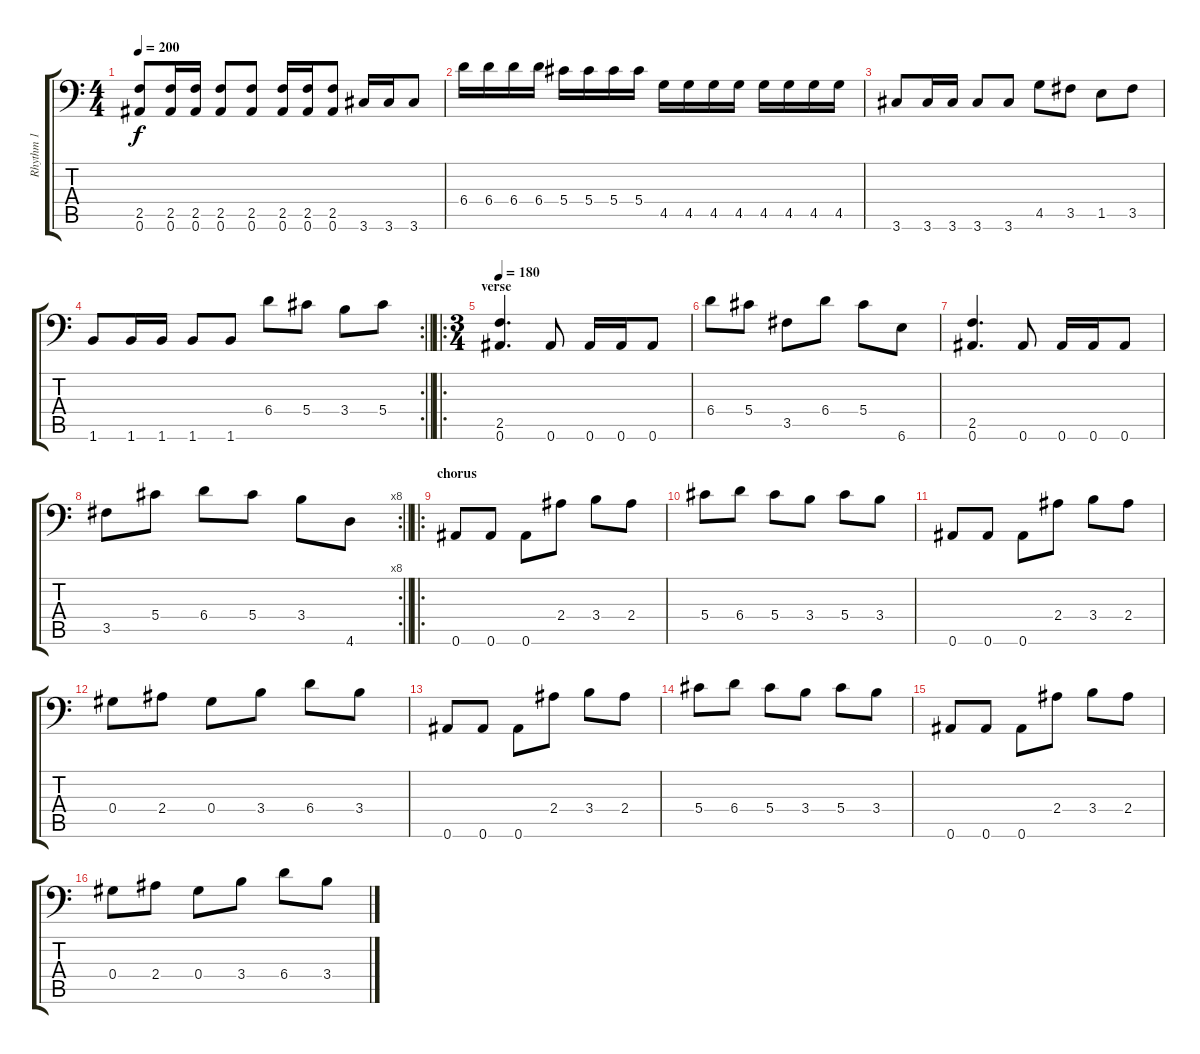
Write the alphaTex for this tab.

\track ("Rhythm 1" "Rhythm 1") {instrument distortionguitar}
\staff {score tabs}
\tuning (Bb3 F3 Db3 Ab2 Eb2 Bb1) {hide}
\ts (4 4)
\tempo 200
\clef f4
\ks c
(2.5 0.6).8{dy f} (2.5 0.6).16 (2.5 0.6).16 (2.5 0.6).8 (2.5 0.6).8 (2.5 0.6).16 (2.5 0.6).16 (2.5 0.6).8 3.6.16 3.6.16 3.6.8 |
6.4.16 6.4.16 6.4.16 6.4.16 5.4.16 5.4.16 5.4.16 5.4.16 4.5.16 4.5.16 4.5.16 4.5.16 4.5.16 4.5.16 4.5.16 4.5.16 |
3.6.8 3.6.16 3.6.16 3.6.8 3.6.8 4.5.8 3.5.8 1.5.8 3.5.8 |
\rc 2
\barLineRight lightlight
1.6.8 1.6.16 1.6.16 1.6.8 1.6.8 6.4.8 5.4.8 3.4.8 5.4.8 |
\ro
\ts (3 4)
\section ("" "verse")
\tempo 180
(2.5 0.6).4{d} 0.6.8 0.6.16 0.6.16 0.6.8 |
6.4.8 5.4.8 3.5.8 6.4.8 5.4.8 6.6.8 |
(2.5 0.6).4{d} 0.6.8 0.6.16 0.6.16 0.6.8 |
\rc 8
\barLineRight lightlight
3.5.8 5.4.8 6.4.8 5.4.8 3.4.8 4.6.8 |
\ro
\section ("" "chorus")
0.6.8 0.6.8 0.6.8 2.4.8 3.4.8 2.4.8 |
5.4.8 6.4.8 5.4.8 3.4.8 5.4.8 3.4.8 |
0.6.8 0.6.8 0.6.8 2.4.8 3.4.8 2.4.8 |
0.4.8 2.4.8 0.4.8 3.4.8 6.4.8 3.4.8 |
0.6.8 0.6.8 0.6.8 2.4.8 3.4.8 2.4.8 |
5.4.8 6.4.8 5.4.8 3.4.8 5.4.8 3.4.8 |
0.6.8 0.6.8 0.6.8 2.4.8 3.4.8 2.4.8 |
0.4.8 2.4.8 0.4.8 3.4.8 6.4.8 3.4.8
